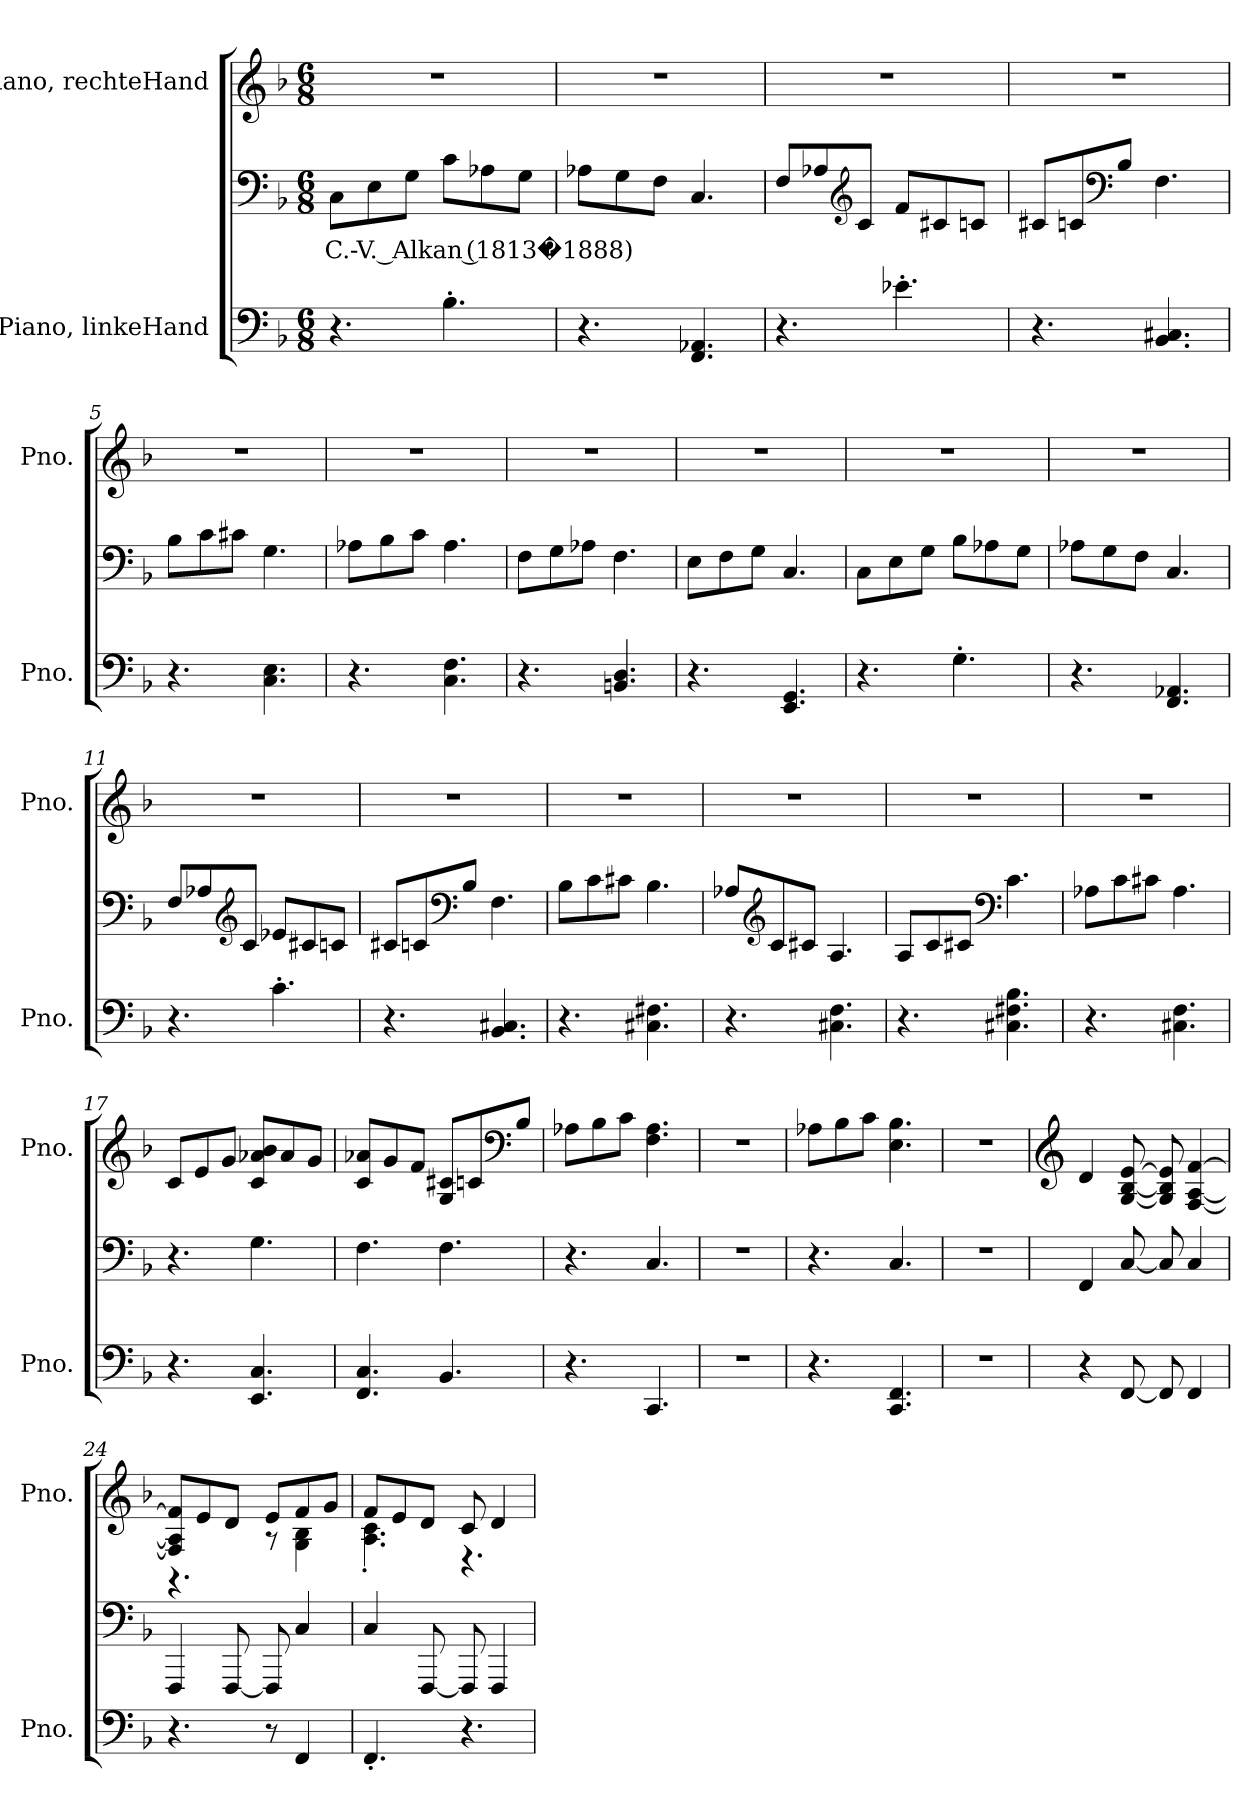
**kern	**kern	**text	**kern
*part2	*part2	*part2	*part1
*staff3	*staff2	*staff2	*staff1
*I"Piano, linkeHand	*	*	*I"Piano, rechteHand
*I'Pno.	*	*	*I'Pno.
*clefF4	*clefF4	*	*clefG2
*k[b-]	*k[b-]	*	*k[b-]
*M6/8	*M6/8	*	*M6/8
*MM60	*MM60	*	*MM60
=1	=1	=1	=1
!	!	!LO:LY:b	!
4.r	8C\L	C.-V. Alkan (1813�1888)	2.r
.	8E\	.	.
.	8G\J	.	.
4.B-'\	8c\L	.	.
.	8A-X\	.	.
.	8G\J	.	.
=2	=2	=2	=2
4.r	8A-X\L	.	2.r
.	8G\	.	.
.	8F\J	.	.
4.FF/ 4.AA-X/	4.C/	.	.
=3	=3	=3	=3
4.r	8F/L	.	2.r
.	8A-X/	.	.
*	*clefG2	*	*
.	8c/J	.	.
4.e-X'\	8f/L	.	.
.	8c#X/	.	.
.	8cn/J	.	.
!!LO:LB:g=z
=4	=4	=4	=4
4.r	8c#X/L	.	2.r
.	8cn/	.	.
*	*clefF4	*	*
.	8B-/J	.	.
4.BB-/ 4.C#X/	4.F\	.	.
=5	=5	=5	=5
4.r	8B-\L	.	2.r
.	8c\	.	.
.	8c#X\J	.	.
4.C\ 4.E\	4.G\	.	.
=6	=6	=6	=6
4.r	8A-X\L	.	2.r
.	8B-\	.	.
.	8c\J	.	.
4.C\ 4.F\	4.A-\	.	.
=7	=7	=7	=7
4.r	8F\L	.	2.r
.	8G\	.	.
.	8A-X\J	.	.
4.BBn/ 4.D/	4.F\	.	.
=8	=8	=8	=8
4.r	8E\L	.	2.r
.	8F\	.	.
.	8G\J	.	.
4.EE/ 4.GG/	4.C/	.	.
=9	=9	=9	=9
4.r	8C\L	.	2.r
.	8E\	.	.
.	8G\J	.	.
4.G'\	8B-\L	.	.
.	8A-X\	.	.
.	8G\J	.	.
!!LO:LB:g=z
=10	=10	=10	=10
4.r	8A-X\L	.	2.r
.	8G\	.	.
.	8F\J	.	.
4.FF/ 4.AA-X/	4.C/	.	.
=11	=11	=11	=11
4.r	8F/L	.	2.r
.	8A-X/	.	.
*	*clefG2	*	*
.	8c/J	.	.
4.c'\	8e-X/L	.	.
.	8c#X/	.	.
.	8cn/J	.	.
=12	=12	=12	=12
4.r	8c#X/L	.	2.r
.	8cn/	.	.
*	*clefF4	*	*
.	8B-/J	.	.
4.BB-/ 4.C#X/	4.F\	.	.
=13	=13	=13	=13
4.r	8B-\L	.	2.r
.	8c\	.	.
.	8c#X\J	.	.
4.C#X\ 4.F#X\	4.B-\	.	.
=14	=14	=14	=14
4.r	8A-X/L	.	2.r
*	*clefG2	*	*
.	8c/	.	.
.	8c#X/J	.	.
4.C#X\ 4.F\	4.A-/	.	.
!!LO:LB:g=z
=15	=15	=15	=15
4.r	8A/L	.	2.r
.	8c/	.	.
.	8c#X/J	.	.
*	*clefF4	*	*
4.C#X\ 4.F#X\ 4.B-\	4.c#\	.	.
=16	=16	=16	=16
4.r	8A-X\L	.	2.r
.	8c\	.	.
.	8c#X\J	.	.
4.C#X\ 4.F\	4.A-\	.	.
=17	=17	=17	=17
4.r	4.r	.	8c/L
.	.	.	8e/
.	.	.	8g/J
4.EE/ 4.C/	4.G\	.	8c/ 8a-X/ 8b-/L
.	.	.	8a-/
.	.	.	8g/J
=18	=18	=18	=18
4.FF/ 4.C/	4.F\	.	8c/ 8a-X/L
.	.	.	8g/
.	.	.	8f/J
4.BB-/	4.F\	.	8G/ 8c#X/L
.	.	.	8cn/
*	*	*	*clefF4
.	.	.	8B-/J
=19	=19	=19	=19
4.r	4.r	.	8A-X\L
.	.	.	8B-\
.	.	.	8c\J
4.CC/	4.C/	.	4.F\ 4.A-\
=20	=20	=20	=20
2.r	2.r	.	2.r
!!LO:PB:g=z
=21	=21	=21	=21
4.r	4.r	.	8A-X\L
.	.	.	8B-\
.	.	.	8c\J
4.CC/ 4.FF/	4.C/	.	4.E\ 4.B-\
=22	=22	=22	=22
2.r	2.r	.	2.r
=23	=23	=23	=23
*	*	*	*clefG2
4r	4FF/	.	4d/
[8FF/	[8C/	.	[8G/ [8B-/ [8e/
8FF/]	8C/]	.	8G/] 8B-/] 8e/]
4FF/	4C/	.	[4F/ [4A/ [4f/
=24	=24	=24	=24
*	*	*	*^
4.r	4FFF/	.	8F/] 8A/] 8f/]L	4.r
.	.	.	8e/	.
.	[8FFF/	.	8d/J	.
8r	8FFF/]	.	8e/L	8r
4FF/	4C/	.	8f/	4G\ 4B-\
.	.	.	8g/J	.
=25	=25	=25	=25	=25
4.FF'/	4C/	.	8f/L	4.A\' 4.c\'
.	.	.	8e/	.
.	[8FFF/	.	8d/J	.
4.r	8FFF/]	.	8c/	4.r
.	4FFF/	.	4d/	.
*	*	*	*v	*v
=	=	=	=
*-	*-	*-	*-
